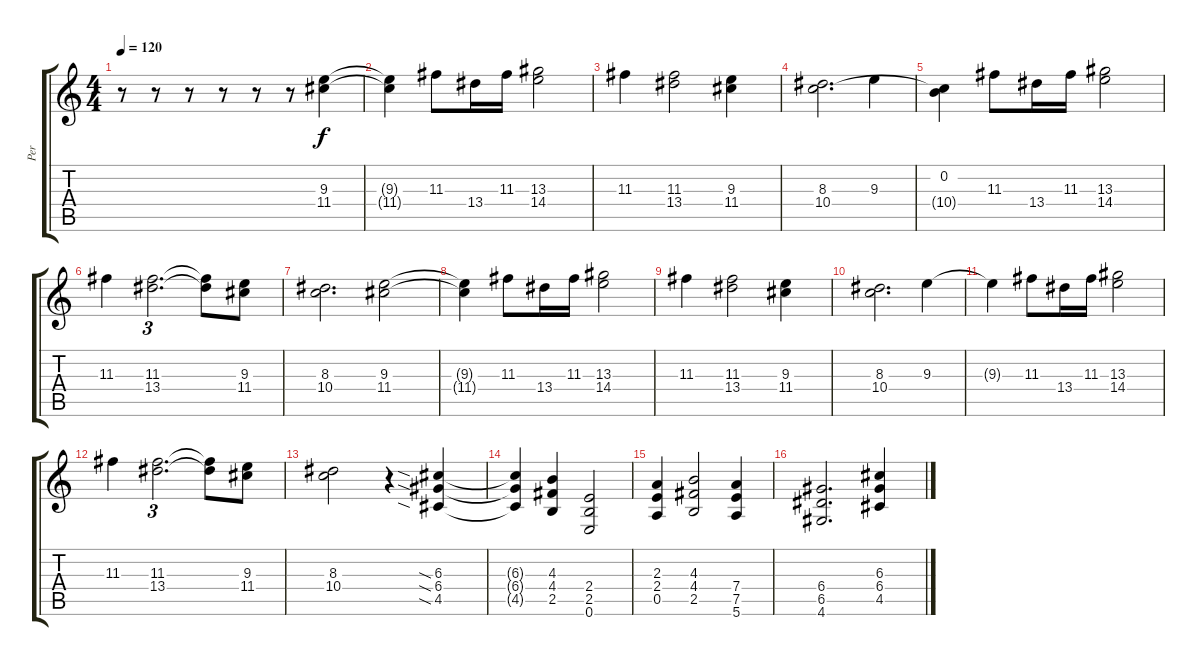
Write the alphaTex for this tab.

\track ("Per" "Per") {instrument distortionguitar}
\staff {score tabs}
\tuning (E4 B3 G3 D3 A2 E2) {hide}
\ts (4 4)
\tempo 120
\clef g2
\ks c
r.8{dy f} r.8 r.8 r.8 r.8 r.8 (9.3 11.4).4{instrument electricguitarclean} |
(9.3{t} 11.4{t}).4 11.3.8 13.4.16 11.3.16 (13.3 14.4).2 |
11.3.4 (11.3 13.4).2 (9.3 11.4).4 |
(8.3 10.4).2{d} 9.3.4 |
(0.2 10.4{t}).4 11.3.8 13.4.16 11.3.16 (13.3 14.4).2 |
11.3.4 (11.3 13.4).2{d tu (3 2)} (11.3{t} 13.4{t}).8 (9.3 11.4).8 |
(8.3 10.4).2{d} (9.3 11.4).2 |
(9.3{t} 11.4{t}).4 11.3.8 13.4.16 11.3.16 (13.3 14.4).2 |
11.3.4 (11.3 13.4).2 (9.3 11.4).4 |
(8.3 10.4).2{d} 9.3.4 |
9.3{t}.4 11.3.8 13.4.16 11.3.16 (13.3 14.4).2 |
11.3.4 (11.3 13.4).2{d tu (3 2)} (11.3{t} 13.4{t}).8 (9.3 11.4).8 |
(8.3 10.4).2 r.4{instrument distortionguitar} (6.3{sia} 6.4{sia} 4.5{sia}).4 |
(6.3{t} 6.4{t} 4.5{t}).4 (4.3 4.4 2.5).4 (2.4 2.5 0.6).2 |
(2.3 2.4 0.5).4 (4.3 4.4 2.5).2 (7.4 7.5 5.6).4 |
(6.4 6.5 4.6).2{d} (6.3 6.4 4.5).4
